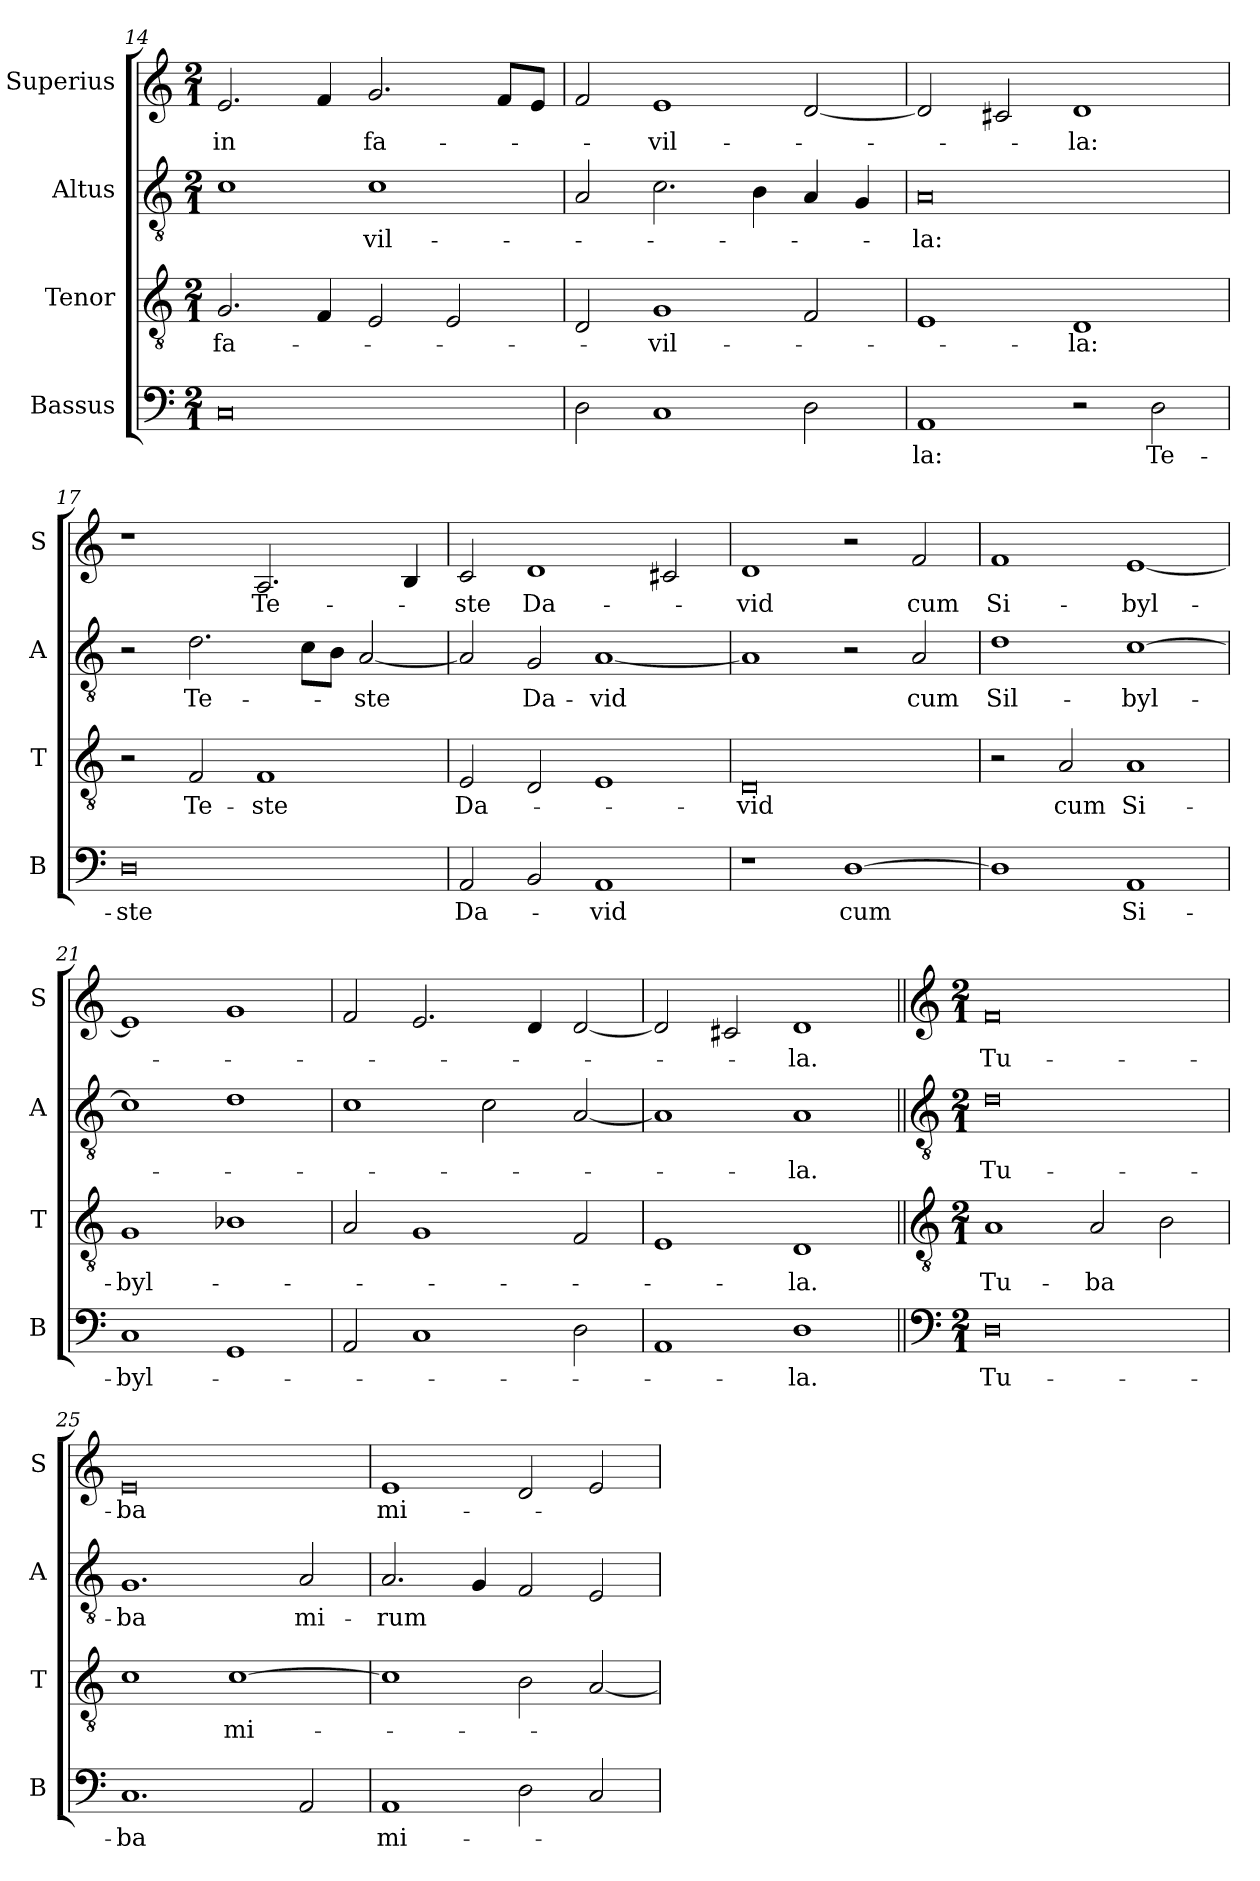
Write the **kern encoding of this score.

**kern	**text	**kern	**text	**kern	**text	**kern	**text
*part4	*part4	*part3	*part3	*part2	*part2	*part1	*part1
*staff4	*staff4	*staff3	*staff3	*staff2	*staff2	*staff1	*staff1
*I"Bassus	*	*I"Tenor	*	*I"Altus	*	*I"Superius	*
*I'B	*	*I'T	*	*I'A	*	*I'S	*
*clefF4	*	*clefGv2	*	*clefGv2	*	*clefG2	*
*k[]	*	*k[]	*	*k[]	*	*k[]	*
*M2/1	*	*M2/1	*	*M2/1	*	*M2/1	*
=14	=14	=14	=14	=14	=14	=14	=14
0C	.	2.G/	fa-	1c	.	2.e/	in
.	.	4F/	.	.	.	4f/	.
.	.	2E/	.	1c	-vil-	2.g/	fa-
.	.	2E/	.	.	.	.	.
.	.	.	.	.	.	8f/L	.
.	.	.	.	.	.	8e/J	.
=15	=15	=15	=15	=15	=15	=15	=15
2D\	.	2D/	.	2A/	.	2f/	.
1C	.	1G	-vil-	2.c\	.	1e	-vil-
.	.	.	.	4B\	.	.	.
2D\	.	2F/	.	4A/	.	[2d/	.
.	.	.	.	4G/	.	.	.
=16	=16	=16	=16	=16	=16	=16	=16
1AA	-la:	1E	.	0A	-la:	2d/]	.
.	.	.	.	.	.	2c#X/	.
2r	.	1D	-la:	.	.	1d	-la:
2D\	Te-	.	.	.	.	.	.
=17	=17	=17	=17	=17	=17	=17	=17
0D	-ste	2r	.	2r	.	1r	.
.	.	2F/	Te-	2.d\	Te-	.	.
.	.	1F	-ste	.	.	2.A/	Te-
.	.	.	.	8c\L	.	.	.
.	.	.	.	8B\J	.	.	.
.	.	.	.	[2A/	-ste	.	.
.	.	.	.	.	.	4B/	.
=18	=18	=18	=18	=18	=18	=18	=18
2AA/	Da-	2E/	Da-	2A/]	.	2c/	-ste
2BB/	.	2D/	.	2G/	Da-	1d	Da-
1AA	-vid	1E	.	[1A	-vid	.	.
.	.	.	.	.	.	2c#X/	.
=19	=19	=19	=19	=19	=19	=19	=19
1r	.	0D	-vid	1A]	.	1d	-vid
[1D	cum	.	.	2r	.	2r	.
.	.	.	.	2A/	cum	2f/	cum
=20	=20	=20	=20	=20	=20	=20	=20
1D]	.	2r	.	1d	Sil-	1f	Si-
.	.	2A/	cum	.	.	.	.
1AA	Si-	1A	Si-	[1c	-byl-	[1e	-byl-
=21	=21	=21	=21	=21	=21	=21	=21
1C	-byl-	1G	-byl-	1c]	.	1e]	.
1GG	.	1B-X	.	1d	.	1g	.
=22	=22	=22	=22	=22	=22	=22	=22
2AA/	.	2A/	.	1c	.	2f/	.
1C	.	1G	.	.	.	2.e/	.
.	.	.	.	2c\	.	.	.
.	.	.	.	.	.	4d/	.
2D\	.	2F/	.	[2A/	.	[2d/	.
=23	=23	=23	=23	=23	=23	=23	=23
1AA	.	1E	.	1A]	.	2d/]	.
.	.	.	.	.	.	2c#X/	.
1D	-la.	1D	-la.	1A	-la.	1d	-la.
!!LO:PB:g=z
=24||	=24||	=24||	=24||	=24||	=24||	=24||	=24||
*clefF4	*	*clefGv2	*	*clefGv2	*	*clefG2	*
*k[]	*	*k[]	*	*k[]	*	*k[]	*
*M2/1	*	*M2/1	*	*M2/1	*	*M2/1	*
0D	Tu-	1A	Tu-	0d	Tu-	0f	Tu-
.	.	2A/	-ba	.	.	.	.
.	.	2B\	.	.	.	.	.
=25	=25	=25	=25	=25	=25	=25	=25
1.C	-ba	1c	.	1.G	-ba	0e	-ba
.	.	[1c	mi-	.	.	.	.
2AA/	.	.	.	2A/	mi-	.	.
=26	=26	=26	=26	=26	=26	=26	=26
1AA	mi-	1c]	.	2.A/	-rum	1e	mi-
.	.	.	.	4G/	.	.	.
2D\	.	2B\	.	2F/	.	2d/	.
2C/	.	[2A/	.	2E/	.	2e/	.
=	=	=	=	=	=	=	=
*-	*-	*-	*-	*-	*-	*-	*-
